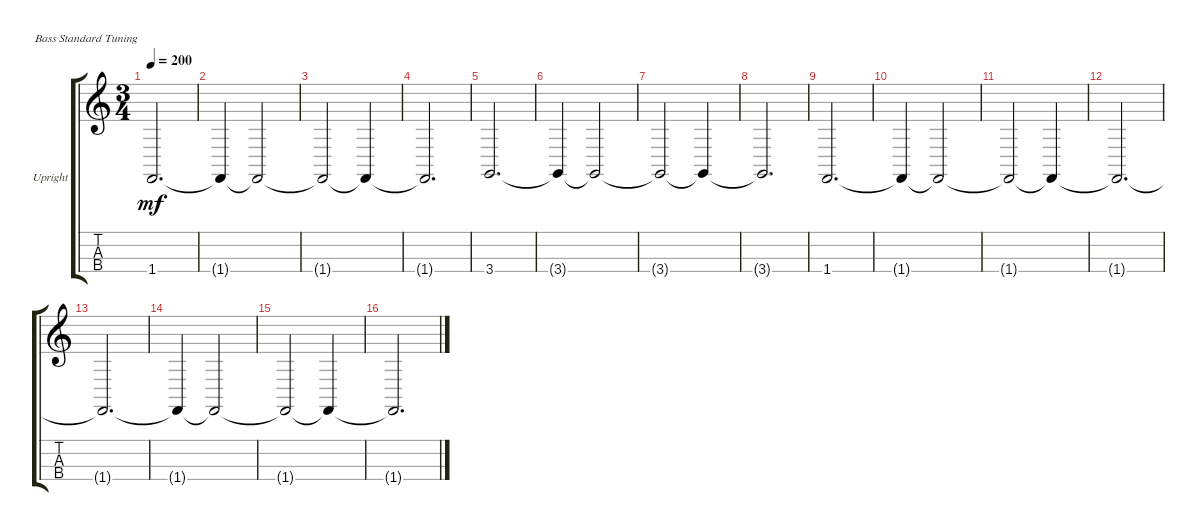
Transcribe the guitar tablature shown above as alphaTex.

\bracketExtendMode groupsimilarinstruments
\firstSystemTrackNameOrientation horizontal
\otherSystemsTrackNameOrientation horizontal
\track ("Upright" "Upright") {instrument acousticbass}
\staff {score tabs}
\tuning (G2 D2 A1 E1)
\ts (3 4)
\tempo 200
\clef g2
\scale
0.333333
\ks c
1.4.2{d dy mf} |
\scale
0.333333 1.4{t}.4 1.4{t}.2 |
\scale
0.333333 1.4{t}.2 1.4{t}.4 |
\scale
0.333333 1.4{t}.2{d} |
\scale
0.333333 3.4.2{d} |
\scale
0.333333 3.4{t}.4 3.4{t}.2 |
\scale
0.333333 3.4{t}.2 3.4{t}.4 |
\scale
0.333333 3.4{t}.2{d} |
\scale
0.333333 1.4.2{d} |
\scale
0.333333 1.4{t}.4 1.4{t}.2 |
\scale
0.333333 1.4{t}.2 1.4{t}.4 |
\scale
0.333333 1.4{t}.2{d} |
\scale
0.333333 1.4{t}.2{d} |
\scale
0.333333 1.4{t}.4 1.4{t}.2 |
\scale
0.333333 1.4{t}.2 1.4{t}.4 |
\scale
0.333333 1.4{t}.2{d}
